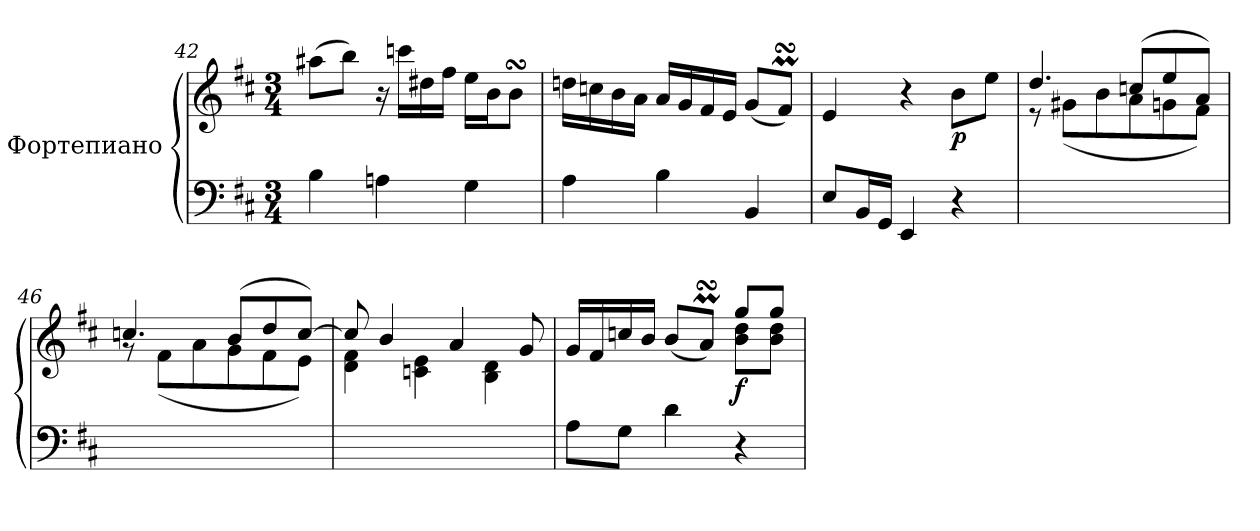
**kern	**kern	**dynam
*part1	*part1	*part1
*staff2	*staff1	*staff1/2
*I"Фортепиано	*	*
!!LO:LB:g=z
*clefF4	*clefG2	*
*k[f#c#]	*k[f#c#]	*
*D:	*D:	*
*M3/4	*M3/4	*
=42	=42	=42
4B\	(>8aa#X\L	.
.	8bb\J)	.
4An\	16r	.
.	16cccn\LL	.
.	16dd#X\	.
.	16ff#\JJ	.
4G\	16ee\LL	.
.	16b\J	.
.	8bsSSS\J	.
=43	=43	=43
4A\	16ddn\LL	.
.	16ccn\	.
.	16b\	.
.	16a\JJ	.
4B\	16a/LL	.
.	16g/	.
.	16f#/	.
.	16e/JJ	.
4BB/	(<8g/L	.
.	8f#msSsS/J)	.
=44	=44	=44
8E/L	4e/	.
16BB/L	.	.
16GG/JJ	.	.
4EE/	4r	.
!	!	!LO:DY:b
4r	8b\L	p
.	8ee\J	.
=45	=45	=45
*	*^	*
2.ryy	4.dd/	8r	.
.	.	(<8g#X\L	.
.	.	8b\	.
.	(>8ccn/L	8a\	.
.	8ee/	8gn\	.
.	8a/J)	8f#\J)	.
!!LO:PB:g=z	!!
=46	=46	=46	=46
2.ryy	4.ccn/	8rg	.
.	.	(<8f#\L	.
.	.	8a\	.
.	(>8b/L	8g\	.
.	8dd/	8f#\	.
.	[8cc/J)	8e\J)	.
=47	=47	=47	=47
2.ryy	8cc/]	4d\ 4f#\	.
.	4b/	.	.
.	.	4cn\ 4e\	.
.	4a/	.	.
.	.	4B\ 4d\	.
.	8g/	.	.
=48	=48	=48	=48
8A\L	16g/LL	2ryy	.
.	16f#/	.	.
8G\J	16ccn/	.	.
.	16b/JJ	.	.
4d\	(<8b/L	.	.
.	8aMsSSS/J)	.	.
!	!	!	!LO:DY:b
4r	8gg/L	8b\ 8dd\L	f
.	8gg/J	8b\ 8dd\J	.
*	*v	*v	*
=	=	=
*-	*-	*-
